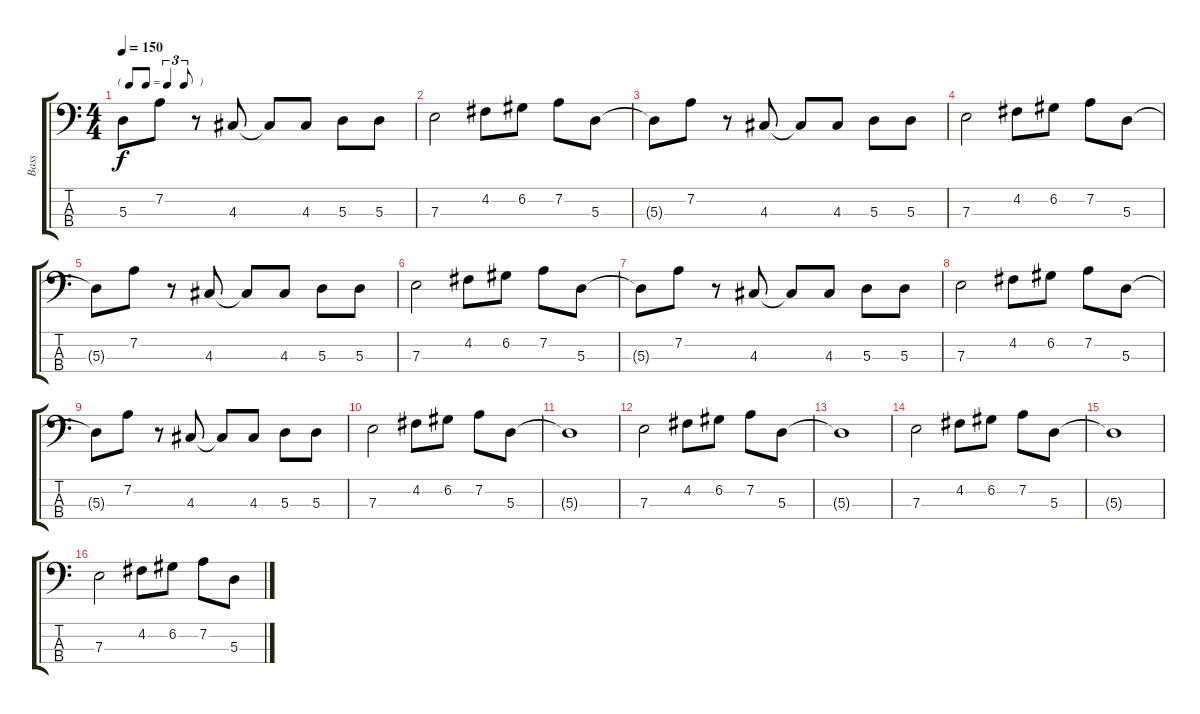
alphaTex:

\track ("Bass" "Bass") {instrument electricbassfinger}
\staff {score tabs}
\tuning (G2 D2 A1 E1) {hide}
\ts (4 4)
\tf triplet8th
\tempo 150
\clef f4
\ks c
5.3{t}.8{dy f} 7.2.8 r.8 4.3.8 4.3{t}.8 4.3.8 5.3.8 5.3.8 |
7.3.2 4.2.8 6.2.8 7.2.8 5.3.8 |
5.3{t}.8 7.2.8 r.8 4.3.8 4.3{t}.8 4.3.8 5.3.8 5.3.8 |
7.3.2 4.2.8 6.2.8 7.2.8 5.3.8 |
5.3{t}.8 7.2.8 r.8 4.3.8 4.3{t}.8 4.3.8 5.3.8 5.3.8 |
7.3.2 4.2.8 6.2.8 7.2.8 5.3.8 |
5.3{t}.8 7.2.8 r.8 4.3.8 4.3{t}.8 4.3.8 5.3.8 5.3.8 |
7.3.2 4.2.8 6.2.8 7.2.8 5.3.8 |
5.3{t}.8 7.2.8 r.8 4.3.8 4.3{t}.8 4.3.8 5.3.8 5.3.8 |
7.3.2 4.2.8 6.2.8 7.2.8 5.3.8 |
5.3{t}.1 |
7.3.2 4.2.8 6.2.8 7.2.8 5.3.8 |
5.3{t}.1 |
7.3.2 4.2.8 6.2.8 7.2.8 5.3.8 |
5.3{t}.1 |
7.3.2 4.2.8 6.2.8 7.2.8 5.3.8
